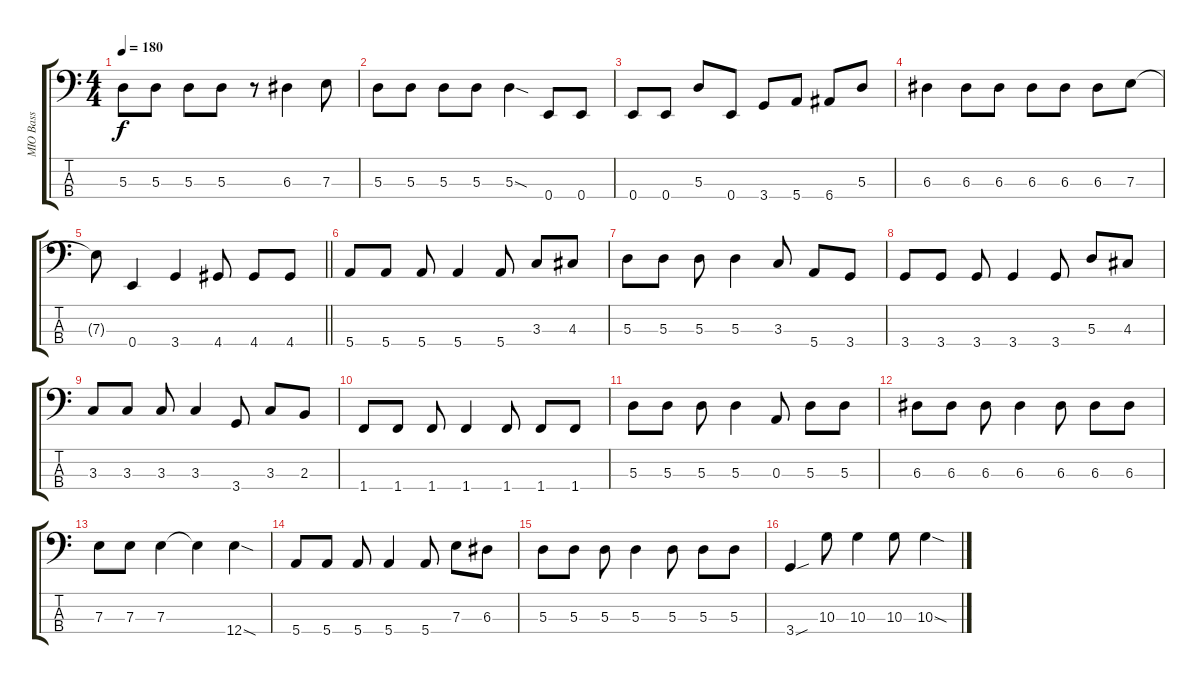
\track ("MIO Bass" "MIO Bass") {instrument electricbassfinger}
\staff {score tabs}
\tuning (G2 D2 A1 E1) {hide}
\ts (4 4)
\tempo 180
\clef f4
\ks c
5.3.8{dy f} 5.3.8 5.3.8 5.3.8 r.8 6.3.4 7.3.8 |
5.3.8 5.3.8 5.3.8 5.3.8 5.3{sod}.4 0.4.8 0.4.8 |
0.4.8 0.4.8 5.3.8 0.4.8 3.4.8 5.4.8 6.4.8 5.3.8 |
6.3.4 6.3.8 6.3.8 6.3.8 6.3.8 6.3.8 7.3.8 |
\barLineRight lightlight
7.3{t}.8 0.4.4 3.4.4 4.4.8 4.4.8 4.4.8 |
5.4.8 5.4.8 5.4.8 5.4.4 5.4.8 3.3.8 4.3.8 |
5.3.8 5.3.8 5.3.8 5.3.4 3.3.8 5.4.8 3.4.8 |
3.4.8 3.4.8 3.4.8 3.4.4 3.4.8 5.3.8 4.3.8 |
3.3.8 3.3.8 3.3.8 3.3.4 3.4.8 3.3.8 2.3.8 |
1.4.8 1.4.8 1.4.8 1.4.4 1.4.8 1.4.8 1.4.8 |
5.3.8 5.3.8 5.3.8 5.3.4 0.3.8 5.3.8 5.3.8 |
6.3.8 6.3.8 6.3.8 6.3.4 6.3.8 6.3.8 6.3.8 |
7.3.8 7.3.8 7.3.4 7.3{t}.4 12.4{sod}.4 |
5.4.8 5.4.8 5.4.8 5.4.4 5.4.8 7.3.8 6.3.8 |
5.3.8 5.3.8 5.3.8 5.3.4 5.3.8 5.3.8 5.3.8 |
3.4{sou}.4 10.3.8 10.3.4 10.3.8 10.3{sod}.4
